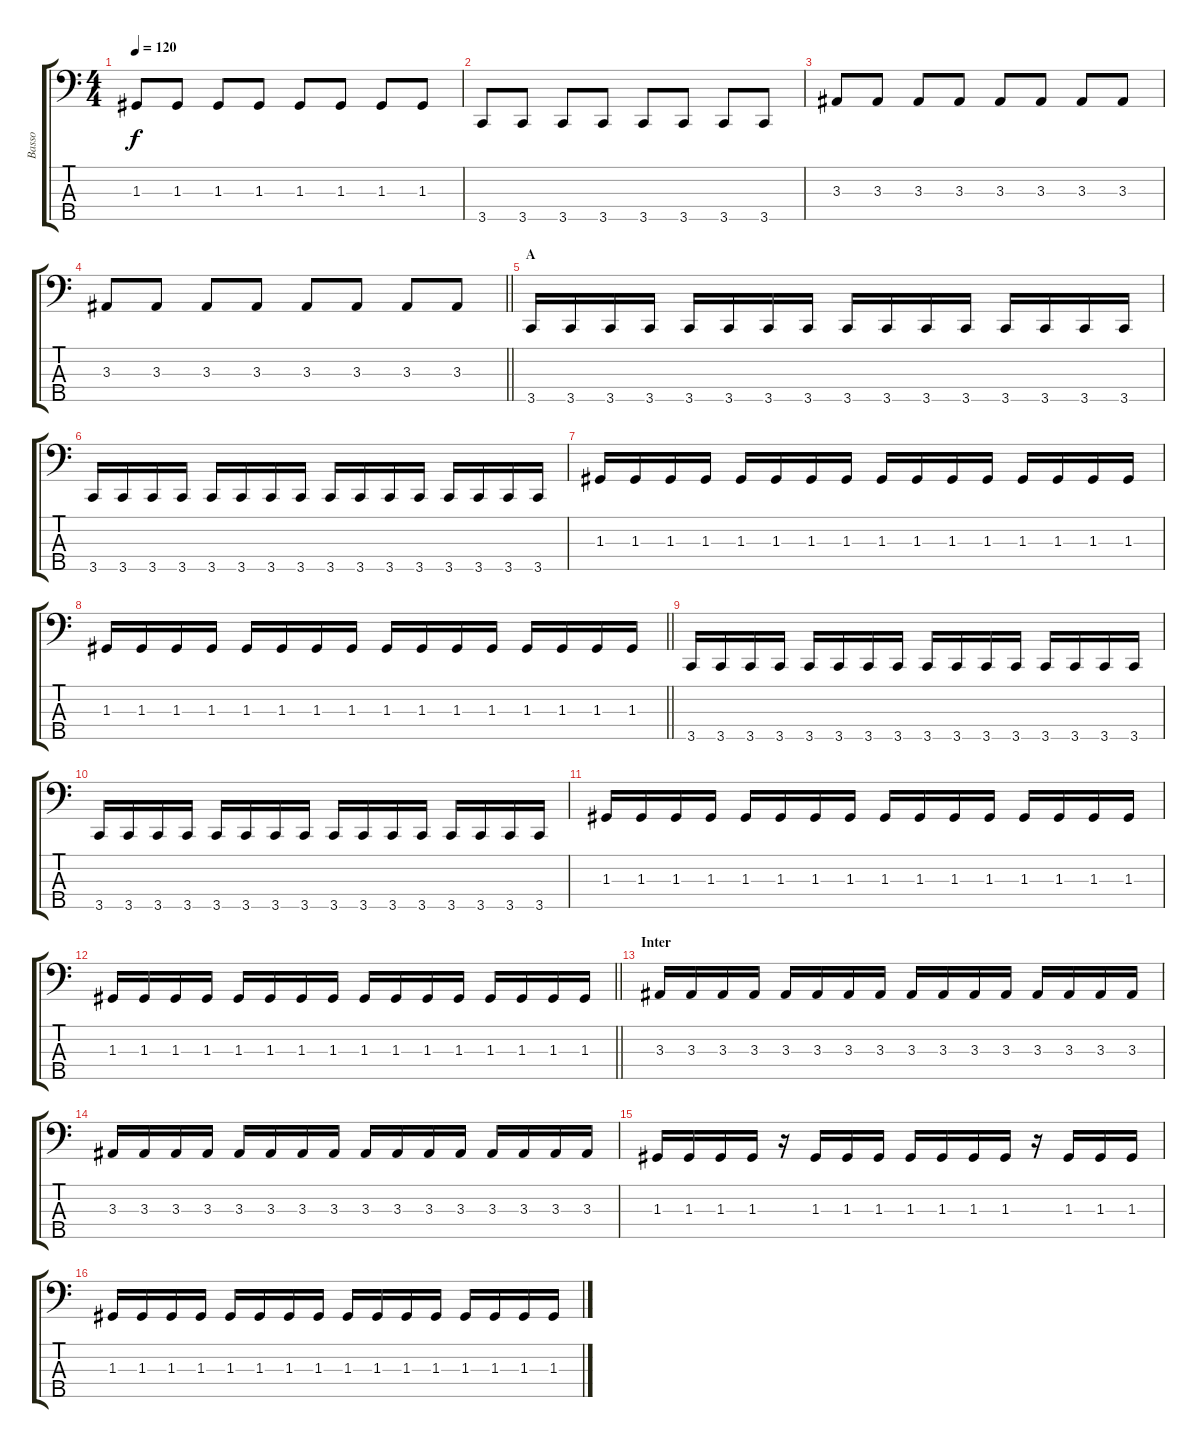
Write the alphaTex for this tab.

\track ("Basso" "Basso") {instrument electricbassfinger}
\staff {score tabs}
\tuning (F2 C2 G1 D1 A0) {hide}
\ts (4 4)
\tempo 120
\clef f4
\ks c
1.3.8{dy f} 1.3.8 1.3.8 1.3.8 1.3.8 1.3.8 1.3.8 1.3.8 |
3.5.8 3.5.8 3.5.8 3.5.8 3.5.8 3.5.8 3.5.8 3.5.8 |
3.3.8 3.3.8 3.3.8 3.3.8 3.3.8 3.3.8 3.3.8 3.3.8 |
\barLineRight lightlight
3.3.8 3.3.8 3.3.8 3.3.8 3.3.8 3.3.8 3.3.8 3.3.8 |
\section ("" "A")
3.5.16 3.5.16 3.5.16 3.5.16 3.5.16 3.5.16 3.5.16 3.5.16 3.5.16 3.5.16 3.5.16 3.5.16 3.5.16 3.5.16 3.5.16 3.5.16 |
3.5.16 3.5.16 3.5.16 3.5.16 3.5.16 3.5.16 3.5.16 3.5.16 3.5.16 3.5.16 3.5.16 3.5.16 3.5.16 3.5.16 3.5.16 3.5.16 |
1.3.16 1.3.16 1.3.16 1.3.16 1.3.16 1.3.16 1.3.16 1.3.16 1.3.16 1.3.16 1.3.16 1.3.16 1.3.16 1.3.16 1.3.16 1.3.16 |
\barLineRight lightlight
1.3.16 1.3.16 1.3.16 1.3.16 1.3.16 1.3.16 1.3.16 1.3.16 1.3.16 1.3.16 1.3.16 1.3.16 1.3.16 1.3.16 1.3.16 1.3.16 |
3.5.16 3.5.16 3.5.16 3.5.16 3.5.16 3.5.16 3.5.16 3.5.16 3.5.16 3.5.16 3.5.16 3.5.16 3.5.16 3.5.16 3.5.16 3.5.16 |
3.5.16 3.5.16 3.5.16 3.5.16 3.5.16 3.5.16 3.5.16 3.5.16 3.5.16 3.5.16 3.5.16 3.5.16 3.5.16 3.5.16 3.5.16 3.5.16 |
1.3.16 1.3.16 1.3.16 1.3.16 1.3.16 1.3.16 1.3.16 1.3.16 1.3.16 1.3.16 1.3.16 1.3.16 1.3.16 1.3.16 1.3.16 1.3.16 |
\barLineRight lightlight
1.3.16 1.3.16 1.3.16 1.3.16 1.3.16 1.3.16 1.3.16 1.3.16 1.3.16 1.3.16 1.3.16 1.3.16 1.3.16 1.3.16 1.3.16 1.3.16 |
\section ("" "Inter")
3.3.16 3.3.16 3.3.16 3.3.16 3.3.16 3.3.16 3.3.16 3.3.16 3.3.16 3.3.16 3.3.16 3.3.16 3.3.16 3.3.16 3.3.16 3.3.16 |
3.3.16 3.3.16 3.3.16 3.3.16 3.3.16 3.3.16 3.3.16 3.3.16 3.3.16 3.3.16 3.3.16 3.3.16 3.3.16 3.3.16 3.3.16 3.3.16 |
1.3.16 1.3.16 1.3.16 1.3.16 r.16 1.3.16 1.3.16 1.3.16 1.3.16 1.3.16 1.3.16 1.3.16 r.16 1.3.16 1.3.16 1.3.16 |
1.3.16 1.3.16 1.3.16 1.3.16 1.3.16 1.3.16 1.3.16 1.3.16 1.3.16 1.3.16 1.3.16 1.3.16 1.3.16 1.3.16 1.3.16 1.3.16
